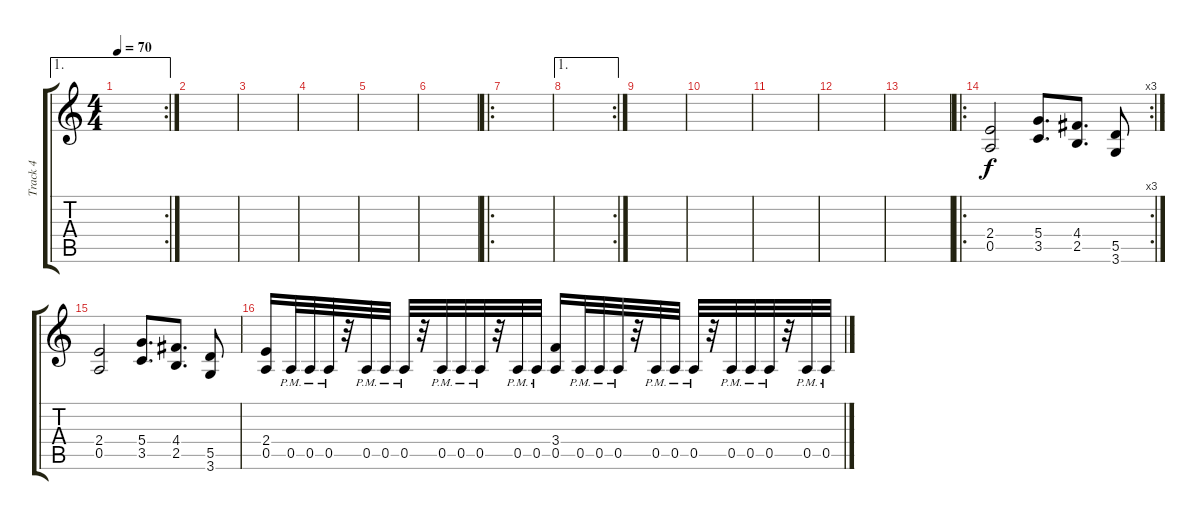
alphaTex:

\track ("Track 4" "Track 4") {instrument distortionguitar}
\staff {score tabs}
\tuning (E4 B3 G3 D3 A2 E2) {hide}
\ae 1
\rc 2
\ts (4 4)
\tempo 70
\clef g2
\ks c
|
|
|
|
|
|
\ro
|
\ae 1
\rc 2
|
|
|
|
|
|
\ro
\rc 3
(2.4 0.5).2 (5.4 3.5).8{d} (4.4 2.5).8{d} (5.5 3.6).8 |
(2.4 0.5).2 (5.4 3.5).8{d} (4.4 2.5).8{d} (5.5 3.6).8 |
(2.4 0.5).16 0.5{pm}.32 0.5{pm}.32 0.5{pm}.32 r.32 0.5{pm}.32 0.5{pm}.32 0.5{pm}.32 r.32 0.5{pm}.32 0.5{pm}.32 0.5{pm}.32 r.32 0.5{pm}.32 0.5{pm}.32 (3.4 0.5).16 0.5{pm}.32 0.5{pm}.32 0.5{pm}.32 r.32 0.5{pm}.32 0.5{pm}.32 0.5{pm}.32 r.32 0.5{pm}.32 0.5{pm}.32 0.5{pm}.32 r.32 0.5{pm}.32 0.5{pm}.32
